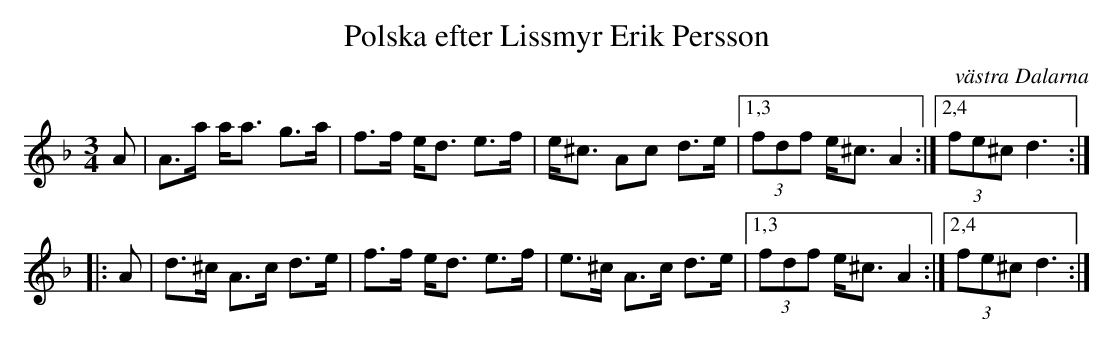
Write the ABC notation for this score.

X:1
T: Polska efter Lissmyr Erik Persson
O: v\"astra Dalarna
M: 3/4
L: 1/8
K: Dm
   A | A>a  a<a g>a | f>f e<d e>f | e<^c Ac  d>e |1,3 (3fdf e<^c A2 :|2,4 (3fe^c d3 :|
|: A | d>^c A>c d>e | f>f e<d e>f | e>^c A>c d>e |1,3 (3fdf e<^c A2 :|2,4 (3fe^c d3 :|
